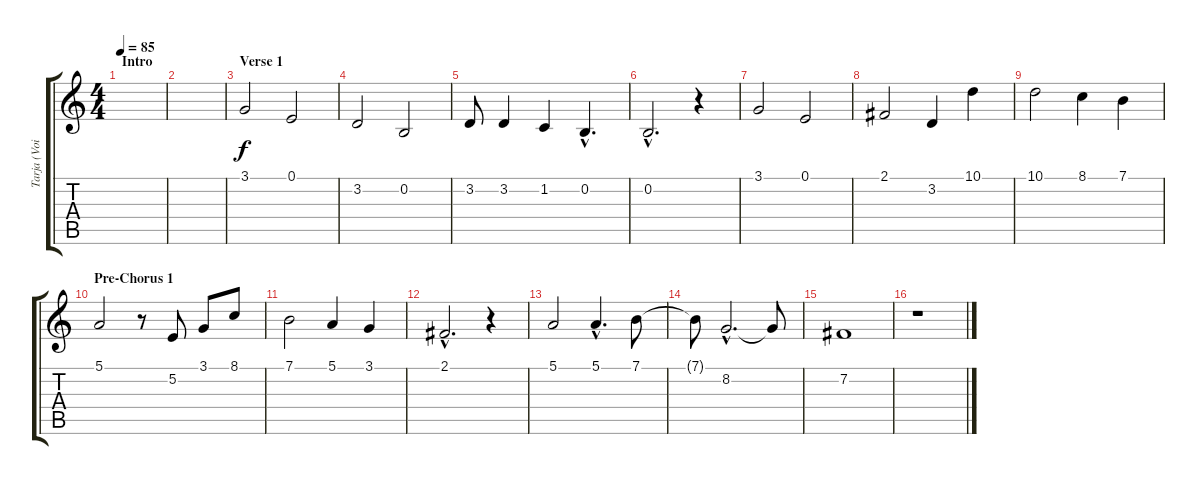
\track ("Tarja (Voice)" "Tarja (Voi") {instrument lead3calliope}
\staff {score tabs}
\tuning (E4 B3 G3 D3 A2 E2) {hide}
\ts (4 4)
\section ("" "Intro")
\tempo 85
\clef g2
\ks c
|
|
\section ("" "Verse 1")
3.1.2 0.1.2 |
3.2.2 0.2.2 |
3.2.8 3.2.4 1.2.4 0.2{hac}.4{d} |
0.2{hac}.2{d} r.4 |
3.1.2 0.1.2 |
2.1.2 3.2.4 10.1.4 |
10.1.2 8.1.4 7.1.4 |
\section ("" "Pre-Chorus 1")
5.1.2 r.8 5.2.8 3.1.8 8.1.8 |
7.1.2 5.1.4 3.1.4 |
2.1{hac}.2{d} r.4 |
5.1.2 5.1{hac}.4{d} 7.1.8 |
7.1{t}.8 8.2{hac}.2{d} 8.2{t}.8 |
7.2.1 |
r.1
